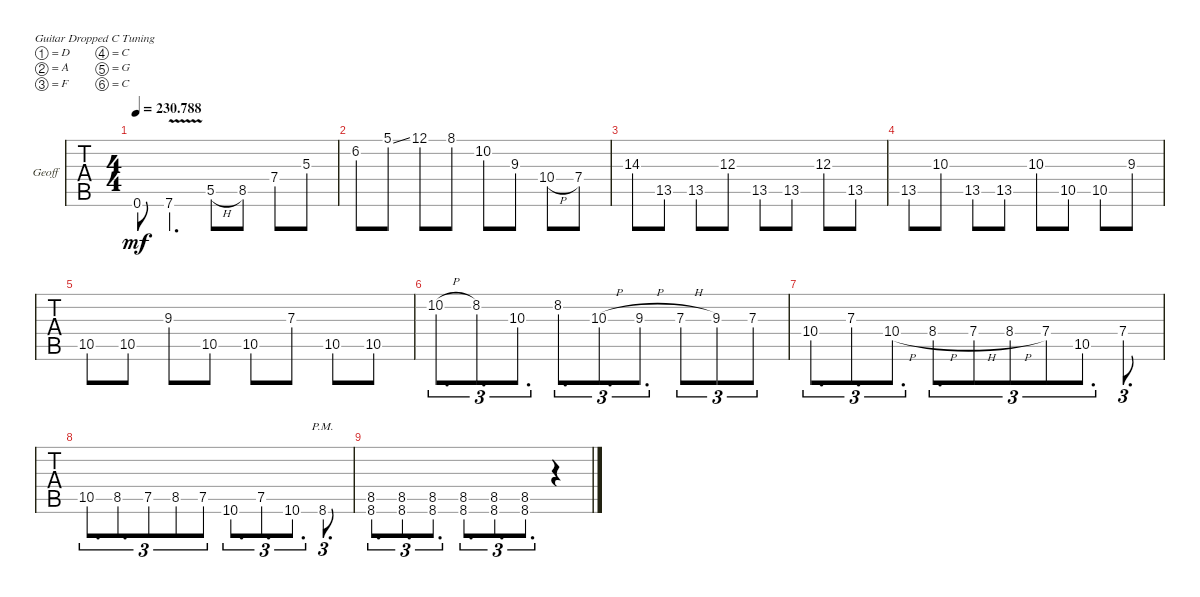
\bracketExtendMode groupsimilarinstruments
\firstSystemTrackNameOrientation horizontal
\otherSystemsTrackNameOrientation horizontal
\track ("GeoFuck" "Geoff") {instrument acousticgrandpiano}
\staff {tabs}
\tuning (D4 A3 F3 C3 G2 C2)
\displaytranspose 12
\ts (4 4)
\tempo
230.788
\accidentals auto
\clef g2
\ottava regular
\simile none
\ks c
0.6.8{dy mf} 7.6{v}.4{d} 5.5{h}.8 8.5.8 7.4.8 5.3.8 |
6.2.8 5.1{ss}.8 12.1.8 8.1.8 10.2.8 9.3.8 10.4{h}.8 7.4.8 |
14.3.8 13.5.8 13.5.8 12.3.8 13.5.8 13.5.8 12.3.8 13.5.8 |
13.5.8 10.3.8 13.5.8 13.5.8 10.3.8 10.5.8 10.5.8 9.3.8 |
10.5.8 10.5.8 9.3.8 10.5.8 10.5.8 7.3.8 10.5.8 10.5.8 |
10.2{h}.8{d tu (3 2)} 8.2.8{d tu (3 2)} 10.3.8{d tu (3 2)} 8.2.8{d tu (3 2)} 10.3{h}.8{d tu (3 2)} 9.3{h}.8{d tu (3 2)} 7.3{h}.8{tu (3 2)} 9.3.8{tu (3 2)} 7.3.8{tu (3 2)} |
10.4.8{d tu (3 2)} 7.3.8{d tu (3 2)} 10.4{h}.8{d tu (3 2)} 8.4{h}.8{d tu (3 2)} 7.4{h}.8{tu (3 2)} 8.4{h}.8{tu (3 2)} 7.4.8{tu (3 2)} 10.5.8{d tu (3 2)} 7.4.8{d tu (3 2)} |
10.5.8{d tu (3 2)} 8.5.8{d tu (3 2)} 7.5.8{tu (3 2)} 8.5.8{tu (3 2)} 7.5.8{tu (3 2)} 10.6.8{d tu (3 2)} 7.5.8{d tu (3 2)} 10.6.8{d tu (3 2)} 8.6{pm}.8{d tu (3 2)} |
(8.6 8.5).8{d tu (3 2)} (8.6 8.5).8{d tu (3 2)} (8.6 8.5).8{d tu (3 2)} (8.6 8.5).8{d tu (3 2)} (8.6 8.5).8{d tu (3 2)} (8.6 8.5).8{d tu (3 2)} r.4
